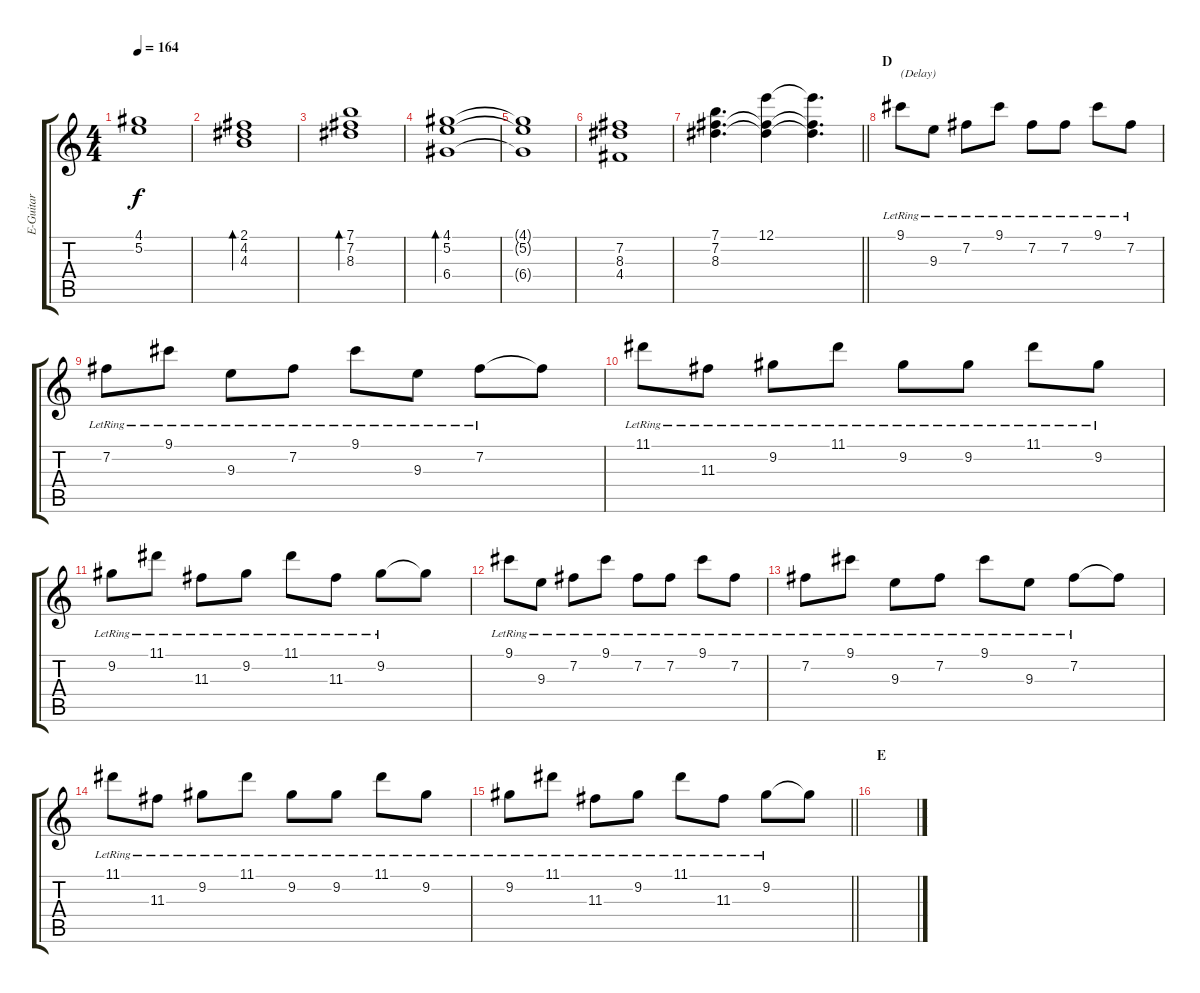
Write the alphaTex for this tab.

\track ("E-Guitar" "E-Guitar") {instrument distortionguitar}
\staff {score tabs}
\tuning (E4 B3 G3 D3 A2 E2) {hide}
\ts (4 4)
\tempo 164
\clef g2
\ks c
(4.1{t} 5.2{t}).1{dy f} |
(2.1 4.2 4.3).1{bd 240} |
(7.1 7.2 8.3).1{bd 240} |
(4.1 5.2 6.4).1{bd 480} |
(4.1{t} 5.2{t} 6.4{t}).1 |
(7.2 8.3 4.4).1 |
\barLineRight lightlight
(7.1 7.2 8.3).4{d} (12.1 7.2{t} 8.3{t}).4 (12.1{t} 7.2{t} 8.3{t}).4{d} |
\section ("" "D")
9.1{lr}.8{txt "(Delay)"} 9.3{lr}.8 7.2{lr}.8 9.1{lr}.8 7.2{lr}.8 7.2{lr}.8 9.1{lr}.8 7.2{lr}.8 |
7.2{lr}.8 9.1{lr}.8 9.3{lr}.8 7.2{lr}.8 9.1{lr}.8 9.3{lr}.8 7.2{lr}.8 7.2{t}.8 |
11.1{lr}.8 11.3{lr}.8 9.2{lr}.8 11.1{lr}.8 9.2{lr}.8 9.2{lr}.8 11.1{lr}.8 9.2{lr}.8 |
9.2{lr}.8 11.1{lr}.8 11.3{lr}.8 9.2{lr}.8 11.1{lr}.8 11.3{lr}.8 9.2{lr}.8 9.2{t}.8 |
9.1{lr}.8 9.3{lr}.8 7.2{lr}.8 9.1{lr}.8 7.2{lr}.8 7.2{lr}.8 9.1{lr}.8 7.2{lr}.8 |
7.2{lr}.8 9.1{lr}.8 9.3{lr}.8 7.2{lr}.8 9.1{lr}.8 9.3{lr}.8 7.2{lr}.8 7.2{t}.8 |
11.1{lr}.8 11.3{lr}.8 9.2{lr}.8 11.1{lr}.8 9.2{lr}.8 9.2{lr}.8 11.1{lr}.8 9.2{lr}.8 |
\barLineRight lightlight
9.2{lr}.8 11.1{lr}.8 11.3{lr}.8 9.2{lr}.8 11.1{lr}.8 11.3{lr}.8 9.2{lr}.8 9.2{t}.8 |
\section ("" "E")
